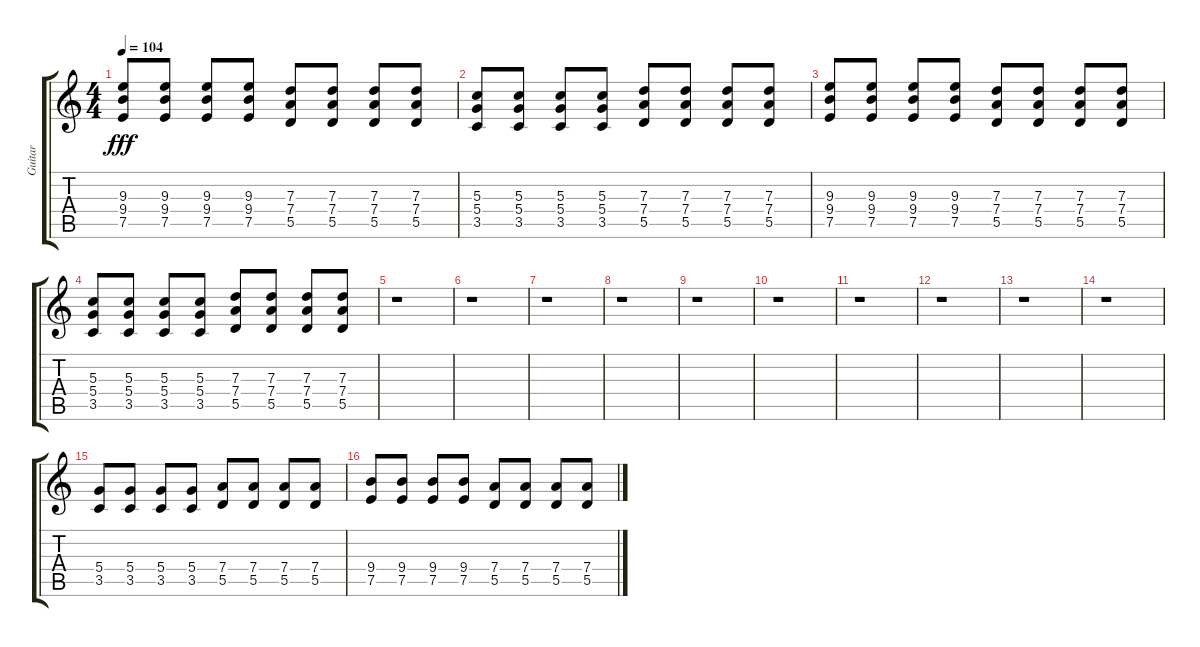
\track ("Guitar" "Guitar") {instrument overdrivenguitar}
\staff {score tabs}
\tuning (E4 B3 G3 D3 A2 E2) {hide}
\ts (4 4)
\tempo 104
\clef g2
\ks c
(9.3 9.4 7.5).8{dy fff} (9.3 9.4 7.5).8 (9.3 9.4 7.5).8 (9.3 9.4 7.5).8 (7.3 7.4 5.5).8 (7.3 7.4 5.5).8 (7.3 7.4 5.5).8 (7.3 7.4 5.5).8 |
(5.3 5.4 3.5).8 (5.3 5.4 3.5).8 (5.3 5.4 3.5).8 (5.3 5.4 3.5).8 (7.3 7.4 5.5).8 (7.3 7.4 5.5).8 (7.3 7.4 5.5).8 (7.3 7.4 5.5).8 |
(9.3 9.4 7.5).8 (9.3 9.4 7.5).8 (9.3 9.4 7.5).8 (9.3 9.4 7.5).8 (7.3 7.4 5.5).8 (7.3 7.4 5.5).8 (7.3 7.4 5.5).8 (7.3 7.4 5.5).8 |
(5.3 5.4 3.5).8 (5.3 5.4 3.5).8 (5.3 5.4 3.5).8 (5.3 5.4 3.5).8 (7.3 7.4 5.5).8 (7.3 7.4 5.5).8 (7.3 7.4 5.5).8 (7.3 7.4 5.5).8 |
r.1 |
r.1 |
r.1 |
r.1 |
r.1 |
r.1 |
r.1 |
r.1 |
r.1 |
r.1 |
(5.4 3.5).8{volume 16 balance 8 instrument overdrivenguitar} (5.4 3.5).8 (5.4 3.5).8 (5.4 3.5).8 (7.4 5.5).8 (7.4 5.5).8 (7.4 5.5).8 (7.4 5.5).8 |
(9.4 7.5).8 (9.4 7.5).8 (9.4 7.5).8 (9.4 7.5).8 (7.4 5.5).8 (7.4 5.5).8 (7.4 5.5).8 (7.4 5.5).8
